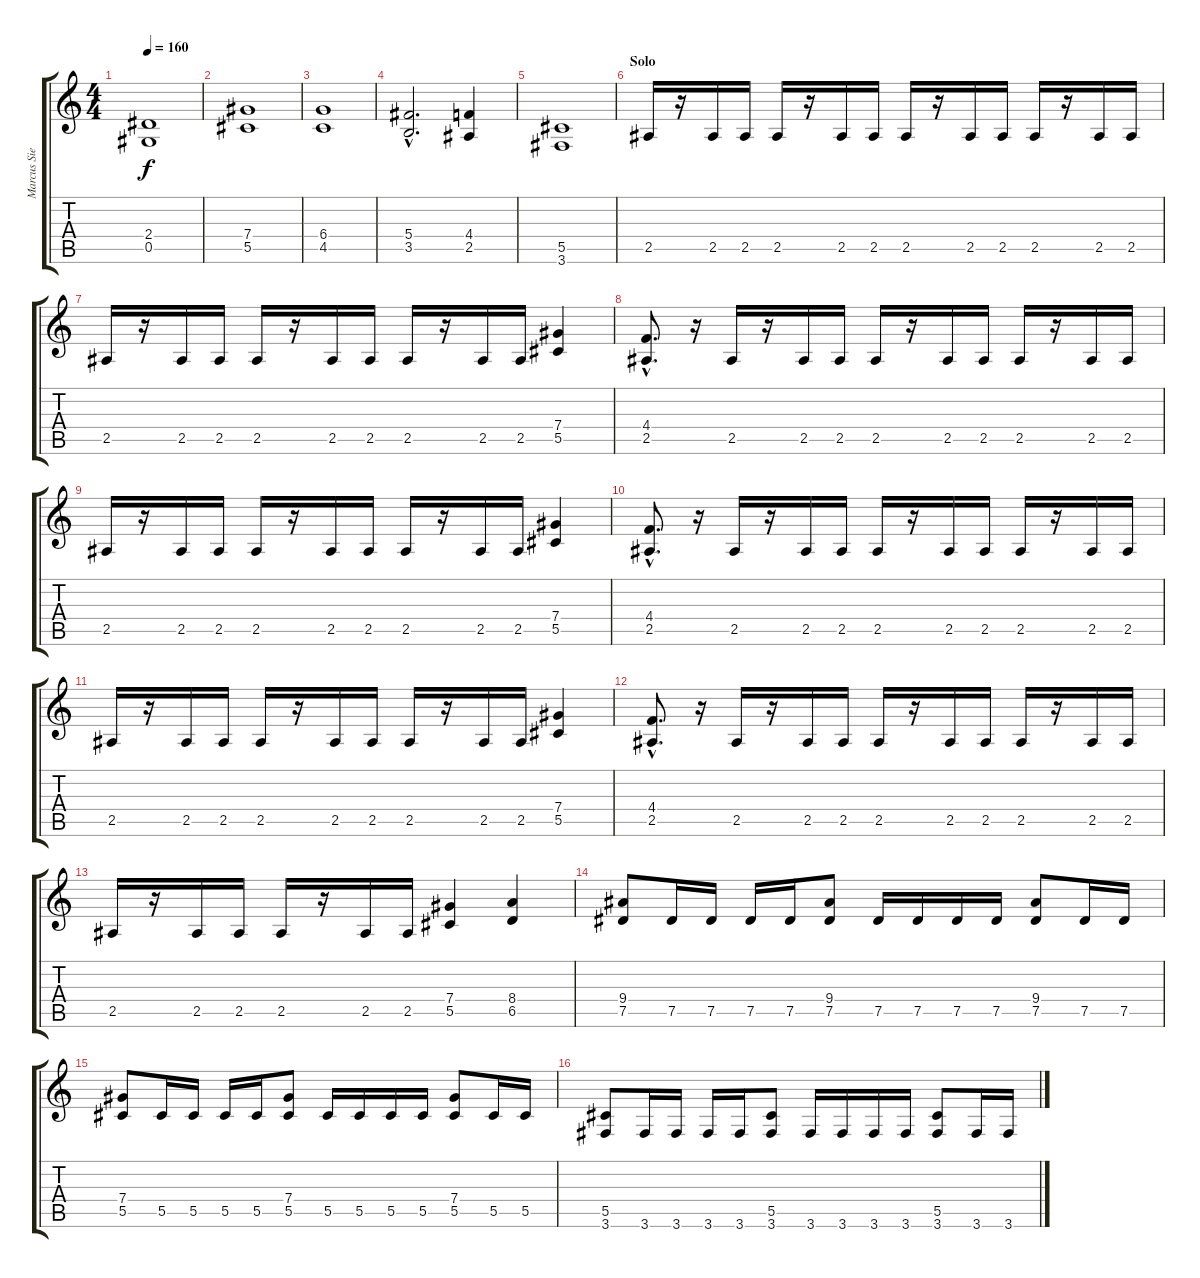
\track ("Marcus Siepen" "Marcus Sie") {instrument distortionguitar}
\staff {score tabs}
\tuning (Eb4 Bb3 Gb3 Db3 Ab2 Eb2) {hide}
\ts (4 4)
\tempo 160
\clef g2
\ks c
(2.4{t} 0.5{t}).1{dy f} |
(7.4 5.5).1 |
(6.4 4.5).1 |
(5.4{hac} 3.5{hac}).2{d} (4.4 2.5).4 |
(5.5 3.6).1 |
\section ("" "Solo")
2.5.16 r.16 2.5.16 2.5.16 2.5.16 r.16 2.5.16 2.5.16 2.5.16 r.16 2.5.16 2.5.16 2.5.16 r.16 2.5.16 2.5.16 |
2.5.16 r.16 2.5.16 2.5.16 2.5.16 r.16 2.5.16 2.5.16 2.5.16 r.16 2.5.16 2.5.16 (7.4 5.5).4 |
(4.4{hac} 2.5{hac}).8{d} r.16 2.5.16 r.16 2.5.16 2.5.16 2.5.16 r.16 2.5.16 2.5.16 2.5.16 r.16 2.5.16 2.5.16 |
2.5.16 r.16 2.5.16 2.5.16 2.5.16 r.16 2.5.16 2.5.16 2.5.16 r.16 2.5.16 2.5.16 (7.4 5.5).4 |
(4.4{hac} 2.5{hac}).8{d} r.16 2.5.16 r.16 2.5.16 2.5.16 2.5.16 r.16 2.5.16 2.5.16 2.5.16 r.16 2.5.16 2.5.16 |
2.5.16 r.16 2.5.16 2.5.16 2.5.16 r.16 2.5.16 2.5.16 2.5.16 r.16 2.5.16 2.5.16 (7.4 5.5).4 |
(4.4{hac} 2.5{hac}).8{d} r.16 2.5.16 r.16 2.5.16 2.5.16 2.5.16 r.16 2.5.16 2.5.16 2.5.16 r.16 2.5.16 2.5.16 |
2.5.16 r.16 2.5.16 2.5.16 2.5.16 r.16 2.5.16 2.5.16 (7.4 5.5).4 (8.4 6.5).4 |
(9.4 7.5).8 7.5.16 7.5.16 7.5.16 7.5.16 (9.4 7.5).8 7.5.16 7.5.16 7.5.16 7.5.16 (9.4 7.5).8 7.5.16 7.5.16 |
(7.4 5.5).8 5.5.16 5.5.16 5.5.16 5.5.16 (7.4 5.5).8 5.5.16 5.5.16 5.5.16 5.5.16 (7.4 5.5).8 5.5.16 5.5.16 |
(5.5 3.6).8 3.6.16 3.6.16 3.6.16 3.6.16 (5.5 3.6).8 3.6.16 3.6.16 3.6.16 3.6.16 (5.5 3.6).8 3.6.16 3.6.16
